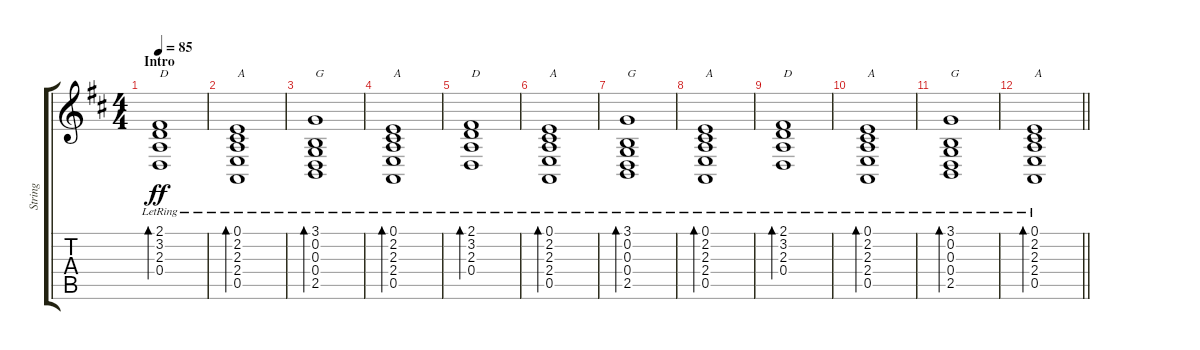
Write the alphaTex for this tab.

\track ("String" "String") {instrument stringensemble2}
\staff {score tabs}
\tuning (E4 B3 G3 D3 A2 E2) {hide}
\ts (4 4)
\section ("" "Intro")
\tempo 85
\clef g2
\ks d
(2.1{lr} 3.2{lr} 2.3{lr} 0.4{lr}).1{bd 60 txt "D" dy ff} |
(0.1{lr} 2.2{lr} 2.3{lr} 2.4{lr} 0.5).1{bd 60 txt "A"} |
(3.1{lr} 0.2{lr} 0.3{lr} 0.4{lr} 2.5).1{bd 30 txt "G"} |
(0.1{lr} 2.2{lr} 2.3{lr} 2.4{lr} 0.5).1{bd 60 txt "A"} |
(2.1{lr} 3.2{lr} 2.3{lr} 0.4{lr}).1{bd 60 txt "D" volume 8} |
(0.1{lr} 2.2{lr} 2.3{lr} 2.4{lr} 0.5).1{bd 60 txt "A"} |
(3.1{lr} 0.2{lr} 0.3{lr} 0.4{lr} 2.5).1{bd 30 txt "G"} |
(0.1{lr} 2.2{lr} 2.3{lr} 2.4{lr} 0.5).1{bd 60 txt "A"} |
(2.1{lr} 3.2{lr} 2.3{lr} 0.4{lr}).1{bd 60 txt "D" volume 0} |
(0.1{lr} 2.2{lr} 2.3{lr} 2.4{lr} 0.5).1{bd 60 txt "A"} |
(3.1{lr} 0.2{lr} 0.3{lr} 0.4{lr} 2.5).1{bd 30 txt "G"} |
\barLineRight lightlight
(0.1{lr} 2.2{lr} 2.3{lr} 2.4{lr} 0.5).1{bd 60 txt "A"}
